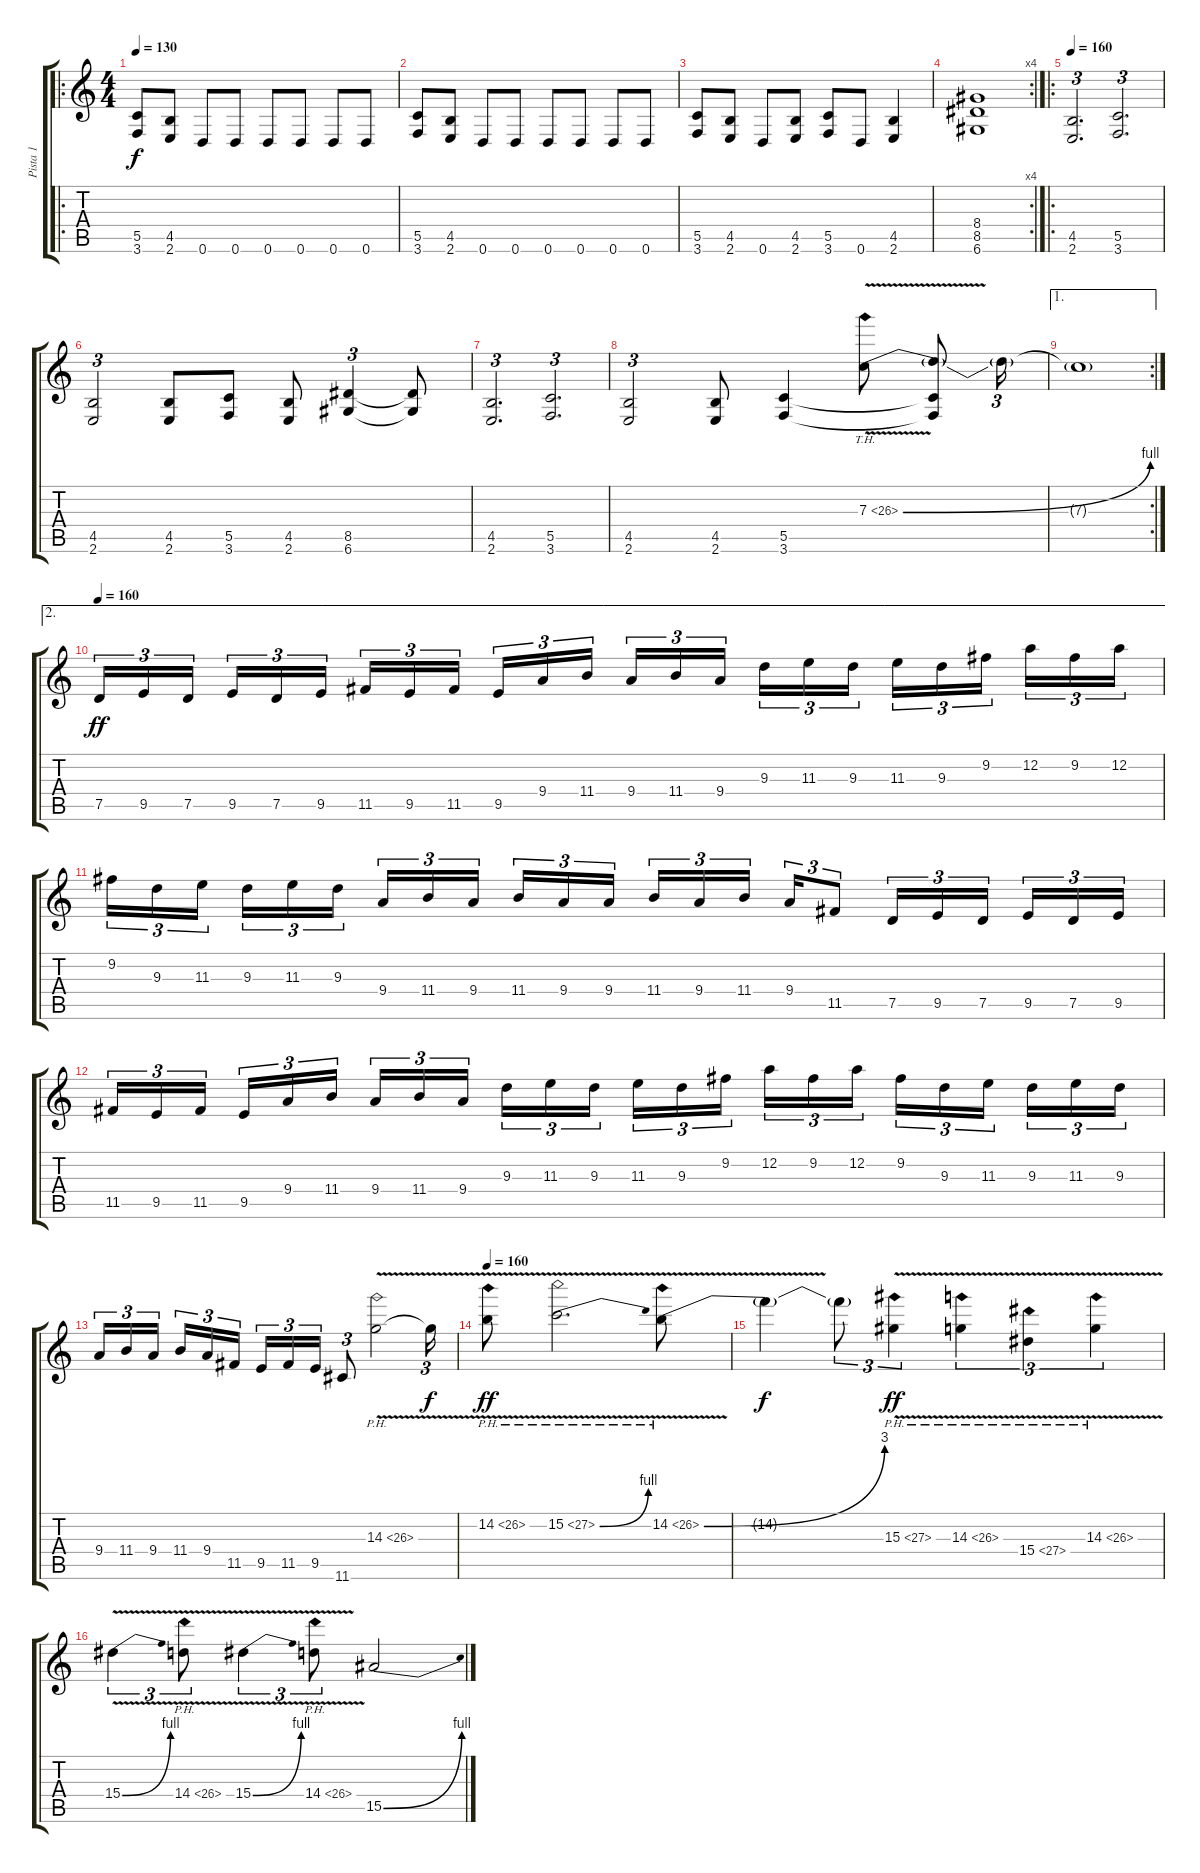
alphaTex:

\track ("Pista 1" "Pista 1") {instrument distortionguitar}
\staff {score tabs}
\tuning (D4 A3 F3 C3 G2 D2) {hide}
\ro
\ts (4 4)
\tempo 130
\clef g2
\ks c
(5.5 3.6).8{dy f} (4.5 2.6).8 0.6.8 0.6.8 0.6.8 0.6.8 0.6.8 0.6.8 |
(5.5 3.6).8 (4.5 2.6).8 0.6.8 0.6.8 0.6.8 0.6.8 0.6.8 0.6.8 |
(5.5 3.6).8 (4.5 2.6).8 0.6.8 (4.5 2.6).8 (5.5 3.6).8 0.6.8 (4.5 2.6).4 |
\rc 4
(8.4 8.5 6.6).1 |
\ro
\tempo 160
(4.5 2.6).2{d tu (3 2)} (5.5 3.6).2{d tu (3 2)} |
(4.5 2.6).2{tu (3 2)} (4.5 2.6).8 (5.5 3.6).8 (4.5 2.6).8 (8.5 6.6).4{tu (3 2)} (8.5{t} 6.6{t}).8 |
(4.5 2.6).2{d tu (3 2)} (5.5 3.6).2{d tu (3 2)} |
(4.5 2.6).2{tu (3 2)} (4.5 2.6).8 (5.5 3.6).4 7.3{be (bend 0 0 60 4) th 19 v}.8 (7.3{t} 5.5{t} 3.6{t}).8 7.3{t}.16{tu (3 2)} |
\ae 1
\rc 2
7.3{t}.1 |
\ae 2
\tempo 160
7.5.16{tu (3 2) dy ff} 9.5.16{tu (3 2)} 7.5.16{tu (3 2) beam splitsecondary} 9.5.16{tu (3 2)} 7.5.16{tu (3 2)} 9.5.16{tu (3 2)} 11.5.16{tu (3 2)} 9.5.16{tu (3 2)} 11.5.16{tu (3 2) beam splitsecondary} 9.5.16{tu (3 2)} 9.4.16{tu (3 2)} 11.4.16{tu (3 2)} 9.4.16{tu (3 2)} 11.4.16{tu (3 2)} 9.4.16{tu (3 2) beam splitsecondary} 9.3.16{tu (3 2)} 11.3.16{tu (3 2)} 9.3.16{tu (3 2)} 11.3.16{tu (3 2)} 9.3.16{tu (3 2)} 9.2.16{tu (3 2) beam splitsecondary} 12.2.16{tu (3 2)} 9.2.16{tu (3 2)} 12.2.16{tu (3 2)} |
9.2.16{tu (3 2)} 9.3.16{tu (3 2)} 11.3.16{tu (3 2) beam splitsecondary} 9.3.16{tu (3 2)} 11.3.16{tu (3 2)} 9.3.16{tu (3 2)} 9.4.16{tu (3 2)} 11.4.16{tu (3 2)} 9.4.16{tu (3 2) beam splitsecondary} 11.4.16{tu (3 2)} 9.4.16{tu (3 2)} 9.4.16{tu (3 2)} 11.4.16{tu (3 2)} 9.4.16{tu (3 2)} 11.4.16{tu (3 2) beam splitsecondary} 9.4.16{tu (3 2)} 11.5.8{tu (3 2)} 7.5.16{tu (3 2)} 9.5.16{tu (3 2)} 7.5.16{tu (3 2) beam splitsecondary} 9.5.16{tu (3 2)} 7.5.16{tu (3 2)} 9.5.16{tu (3 2)} |
11.5.16{tu (3 2)} 9.5.16{tu (3 2)} 11.5.16{tu (3 2) beam splitsecondary} 9.5.16{tu (3 2)} 9.4.16{tu (3 2)} 11.4.16{tu (3 2)} 9.4.16{tu (3 2)} 11.4.16{tu (3 2)} 9.4.16{tu (3 2) beam splitsecondary} 9.3.16{tu (3 2)} 11.3.16{tu (3 2)} 9.3.16{tu (3 2)} 11.3.16{tu (3 2)} 9.3.16{tu (3 2)} 9.2.16{tu (3 2) beam splitsecondary} 12.2.16{tu (3 2)} 9.2.16{tu (3 2)} 12.2.16{tu (3 2)} 9.2.16{tu (3 2)} 9.3.16{tu (3 2)} 11.3.16{tu (3 2) beam splitsecondary} 9.3.16{tu (3 2)} 11.3.16{tu (3 2)} 9.3.16{tu (3 2)} |
9.4.16{tu (3 2)} 11.4.16{tu (3 2)} 9.4.16{tu (3 2) beam splitsecondary} 11.4.16{tu (3 2)} 9.4.16{tu (3 2)} 11.5.16{tu (3 2)} 9.5.16{tu (3 2)} 11.5.16{tu (3 2)} 9.5.16{tu (3 2)} 11.6.8{tu (3 2)} 14.3{ph 12 v}.2 14.3{t}.16{tu (3 2) dy f} |
\tempo 160
14.2{ph 12 v}.8{dy ff} 15.2{be (bend 0 0 60 4) ph 12 v}.2{d} 14.2{be (bend 0 0 60 12) ph 12 v}.8 |
14.2{t}.4{dy f} 14.2{t}.8{tu (3 2)} 15.3{ph 12 v}.4{tu (3 2) dy ff} 14.3{ph 12 v}.4{tu (3 2)} 15.4{ph 12 v}.4{tu (3 2)} 14.3{ph 12 v}.4{tu (3 2)} |
15.4{be (bend 0 0 60 4) v}.4{tu (3 2)} 14.4{ph 12 v}.8{tu (3 2)} 15.4{be (bend 0 0 60 4) v}.4{tu (3 2)} 14.4{ph 12 v}.8{tu (3 2)} 15.5{be (bend 0 0 60 4)}.2
